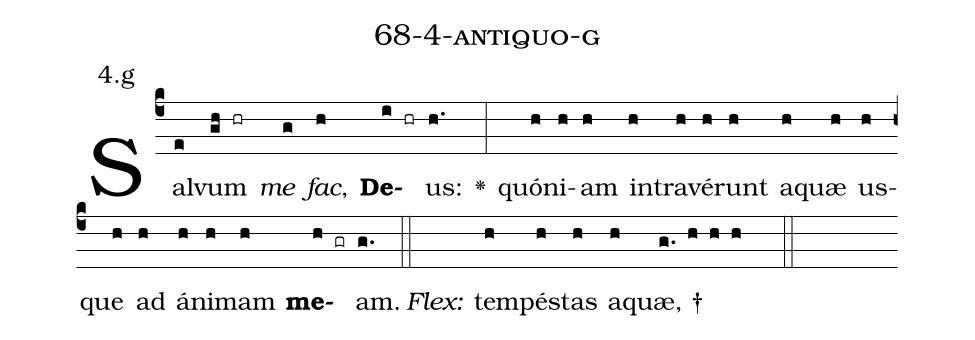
name: 68-4-antiquo-g;
annotation: 4.g;
%%
(c4)Sal(e)vum(gh hr) <i>me</i>(g) <i>fac</i>,(h) <b>De</b>(i hr)us:(h.) <v>\greheightstar</v>(:) quón(h)i(h)am(h) in(h)tra(h)vé(h)runt(h) a(h)quæ(h) us(h)que(h) ad(h) á(h)ni(h)mam(h) <b>me</b>(h gr)am.(g.) (::)
<i>Flex:</i>()  tem(h)pés(h)tas(h) a(h)quæ, †(g. h h h  ::)

%E(h) u(h) o(h) u(h) a(h) e.(g.) (::)
